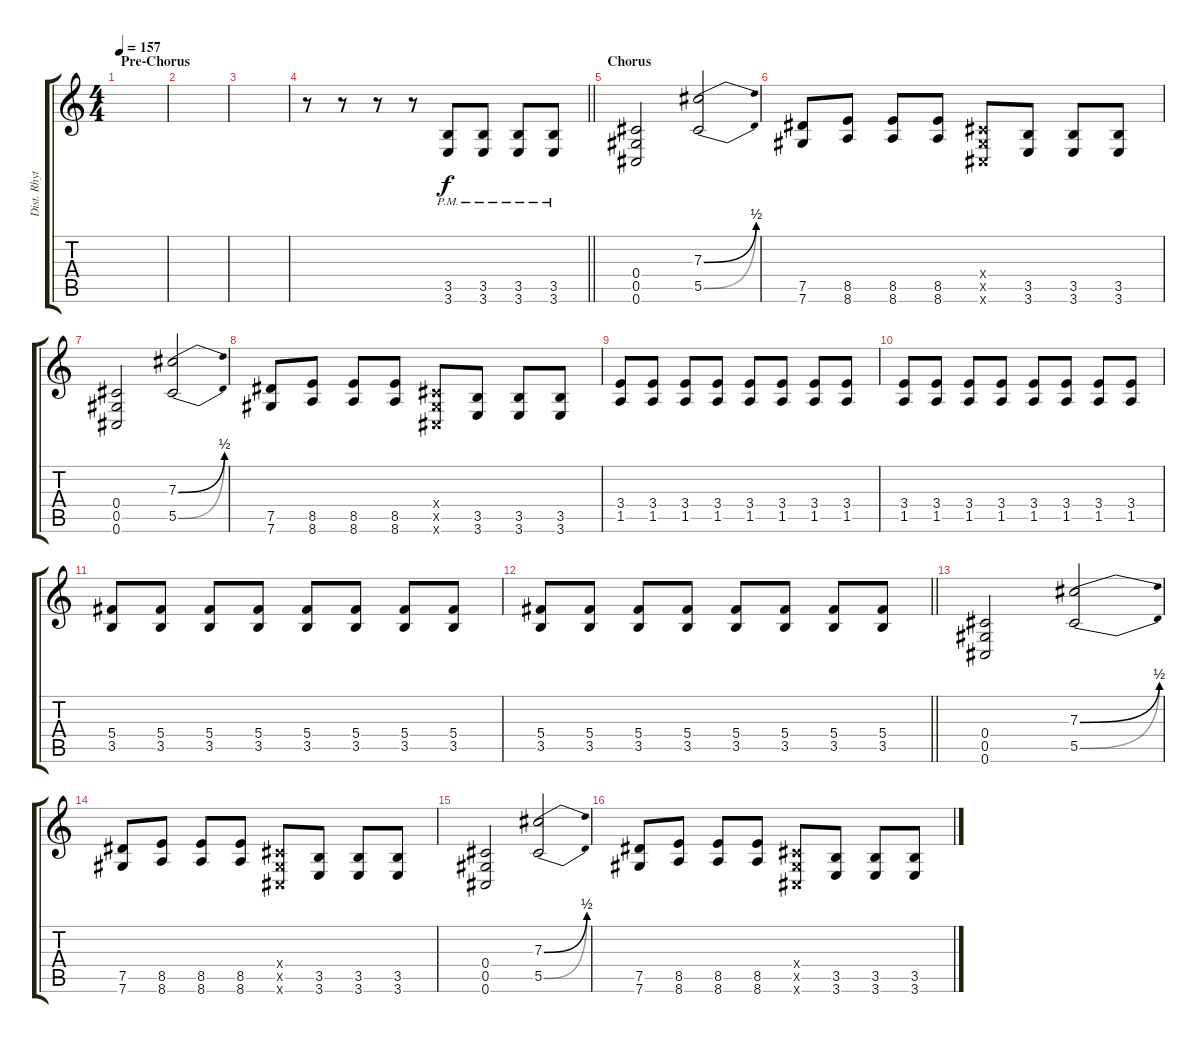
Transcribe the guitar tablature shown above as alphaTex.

\track ("Dist. Rhytm Guitar [R]" "Dist. Rhyt") {instrument distortionguitar}
\staff {score tabs}
\tuning (Eb4 Bb3 Gb3 Db3 Ab2 Db2) {hide}
\ts (4 4)
\section ("" "Pre-Chorus")
\tempo 157
\clef g2
\ks c
|
|
|
\barLineRight lightlight
r.8 r.8 r.8 r.8 (3.5{pm} 3.6{pm}).8 (3.5{pm} 3.6{pm}).8 (3.5{pm} 3.6{pm}).8 (3.5{pm} 3.6{pm}).8 |
\section ("" "Chorus")
(0.4 0.5 0.6).2 (7.3{be (bend 0 0 60 2)} 5.5{be (bend 0 0 60 2)}).2 |
(7.5 7.6).8 (8.5 8.6).8 (8.5 8.6).8 (8.5 8.6).8 (0.4{x} 0.5{x} 0.6{x}).8 (3.5 3.6).8 (3.5 3.6).8 (3.5 3.6).8 |
(0.4 0.5 0.6).2 (7.3{be (bend 0 0 60 2)} 5.5{be (bend 0 0 60 2)}).2 |
(7.5 7.6).8 (8.5 8.6).8 (8.5 8.6).8 (8.5 8.6).8 (0.4{x} 0.5{x} 0.6{x}).8 (3.5 3.6).8 (3.5 3.6).8 (3.5 3.6).8 |
(3.4 1.5).8 (3.4 1.5).8 (3.4 1.5).8 (3.4 1.5).8 (3.4 1.5).8 (3.4 1.5).8 (3.4 1.5).8 (3.4 1.5).8 |
(3.4 1.5).8 (3.4 1.5).8 (3.4 1.5).8 (3.4 1.5).8 (3.4 1.5).8 (3.4 1.5).8 (3.4 1.5).8 (3.4 1.5).8 |
(5.4 3.5).8 (5.4 3.5).8 (5.4 3.5).8 (5.4 3.5).8 (5.4 3.5).8 (5.4 3.5).8 (5.4 3.5).8 (5.4 3.5).8 |
\barLineRight lightlight
(5.4 3.5).8 (5.4 3.5).8 (5.4 3.5).8 (5.4 3.5).8 (5.4 3.5).8 (5.4 3.5).8 (5.4 3.5).8 (5.4 3.5).8 |
(0.4 0.5 0.6).2 (7.3{be (bend 0 0 60 2)} 5.5{be (bend 0 0 60 2)}).2 |
(7.5 7.6).8 (8.5 8.6).8 (8.5 8.6).8 (8.5 8.6).8 (0.4{x} 0.5{x} 0.6{x}).8 (3.5 3.6).8 (3.5 3.6).8 (3.5 3.6).8 |
(0.4 0.5 0.6).2 (7.3{be (bend 0 0 60 2)} 5.5{be (bend 0 0 60 2)}).2 |
(7.5 7.6).8 (8.5 8.6).8 (8.5 8.6).8 (8.5 8.6).8 (0.4{x} 0.5{x} 0.6{x}).8 (3.5 3.6).8 (3.5 3.6).8 (3.5 3.6).8
